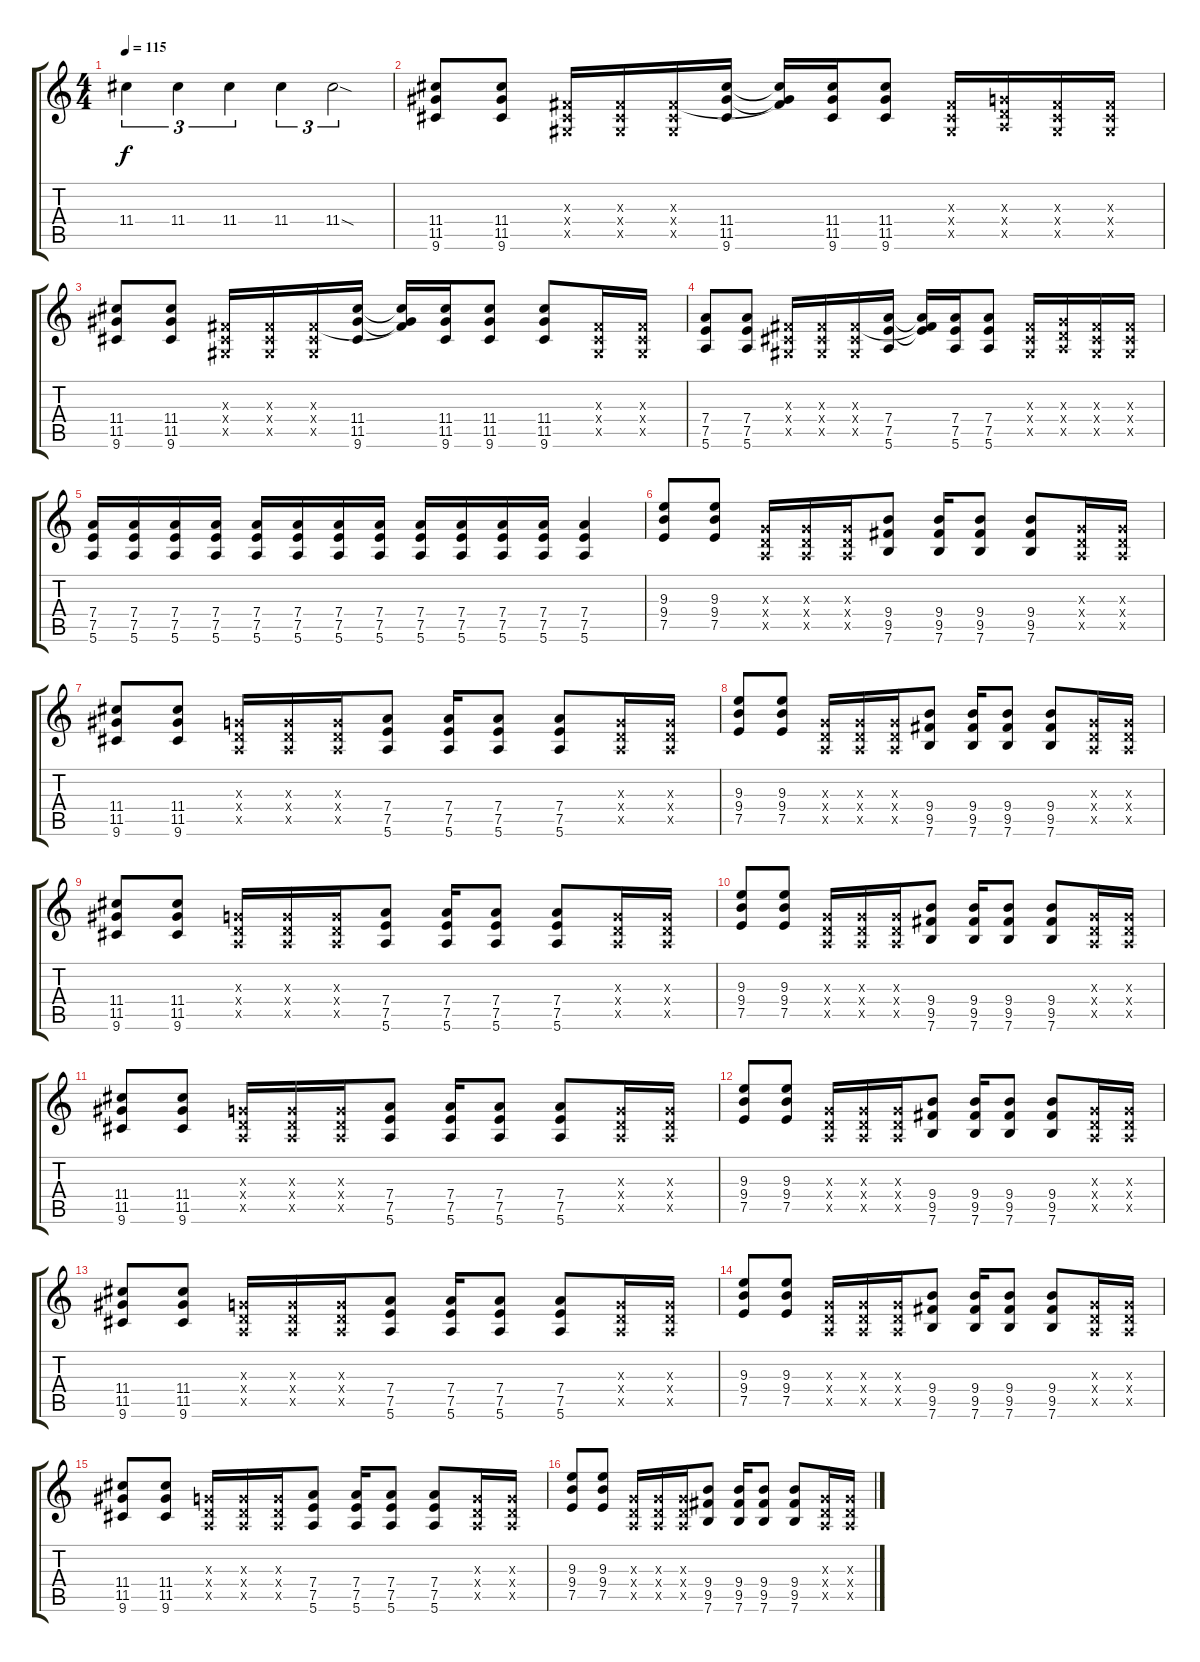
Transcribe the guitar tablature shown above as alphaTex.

\track "" {instrument overdrivenguitar}
\staff {score tabs}
\tuning (E4 B3 G3 D3 A2 E2) {hide}
\ts (4 4)
\tempo 115
\clef g2
\ks c
11.4{t}.4{tu (3 2) dy f} 11.4.4{tu (3 2)} 11.4.4{tu (3 2)} 11.4.4{tu (3 2)} 11.4{sod}.2{tu (3 2)} |
(11.4 11.5 9.6).8 (11.4 11.5 9.6).8 (-1.3{x} -1.4{x} -1.5{x}).16 (-1.3{x} -1.4{x} -1.5{x}).16 (-1.3{x} -1.4{x} -1.5{x}).16 (11.4 11.5 9.6).16 (-1.3{t} 11.4{t} 11.5{t}).16 (11.4 11.5 9.6).16 (11.4 11.5 9.6).8 (-1.3{x} -1.4{x} -1.5{x}).16 (0.3{x} 0.4{x} 0.5{x}).16 (-1.3{x} -1.4{x} -1.5{x}).16 (-1.3{x} -1.4{x} -1.5{x}).16 |
(11.4 11.5 9.6).8 (11.4 11.5 9.6).8 (-1.3{x} -1.4{x} -1.5{x}).16 (-1.3{x} -1.4{x} -1.5{x}).16 (-1.3{x} -1.4{x} -1.5{x}).16 (11.4 11.5 9.6).16 (-1.3{t} 11.4{t} 11.5{t}).16 (11.4 11.5 9.6).16 (11.4 11.5 9.6).8 (11.4 11.5 9.6).8 (-1.3{x} -1.4{x} -1.5{x}).16 (-1.3{x} -1.4{x} -1.5{x}).16 |
(7.4 7.5 5.6).8 (7.4 7.5 5.6).8 (-1.3{x} -1.4{x} -1.5{x}).16 (-1.3{x} -1.4{x} -1.5{x}).16 (-1.3{x} -1.4{x} -1.5{x}).16 (7.4 7.5 5.6).16 (-1.3{t} 7.4{t} 7.5{t}).16 (7.4 7.5 5.6).16 (7.4 7.5 5.6).8 (-1.3{x} -1.4{x} -1.5{x}).16 (0.3{x} 0.4{x} 0.5{x}).16 (-1.3{x} -1.4{x} -1.5{x}).16 (-1.3{x} -1.4{x} -1.5{x}).16 |
(7.4 7.5 5.6).16 (7.4 7.5 5.6).16 (7.4 7.5 5.6).16 (7.4 7.5 5.6).16 (7.4 7.5 5.6).16 (7.4 7.5 5.6).16 (7.4 7.5 5.6).16 (7.4 7.5 5.6).16 (7.4 7.5 5.6).16 (7.4 7.5 5.6).16 (7.4 7.5 5.6).16 (7.4 7.5 5.6).16 (7.4 7.5 5.6).4 |
(9.3 9.4 7.5).8 (9.3 9.4 7.5).8 (0.3{x} 0.4{x} 0.5{x}).16 (0.3{x} 0.4{x} 0.5{x}).16 (0.3{x} 0.4{x} 0.5{x}).16 (9.4 9.5 7.6).8 (9.4 9.5 7.6).16 (9.4 9.5 7.6).8 (9.4 9.5 7.6).8 (0.3{x} 0.4{x} 0.5{x}).16 (0.3{x} 0.4{x} 0.5{x}).16 |
(11.4 11.5 9.6).8 (11.4 11.5 9.6).8 (0.3{x} 0.4{x} 0.5{x}).16 (0.3{x} 0.4{x} 0.5{x}).16 (0.3{x} 0.4{x} 0.5{x}).16 (7.4 7.5 5.6).8 (7.4 7.5 5.6).16 (7.4 7.5 5.6).8 (7.4 7.5 5.6).8 (0.3{x} 0.4{x} 0.5{x}).16 (0.3{x} 0.4{x} 0.5{x}).16 |
(9.3 9.4 7.5).8 (9.3 9.4 7.5).8 (0.3{x} 0.4{x} 0.5{x}).16 (0.3{x} 0.4{x} 0.5{x}).16 (0.3{x} 0.4{x} 0.5{x}).16 (9.4 9.5 7.6).8 (9.4 9.5 7.6).16 (9.4 9.5 7.6).8 (9.4 9.5 7.6).8 (0.3{x} 0.4{x} 0.5{x}).16 (0.3{x} 0.4{x} 0.5{x}).16 |
(11.4 11.5 9.6).8 (11.4 11.5 9.6).8 (0.3{x} 0.4{x} 0.5{x}).16 (0.3{x} 0.4{x} 0.5{x}).16 (0.3{x} 0.4{x} 0.5{x}).16 (7.4 7.5 5.6).8 (7.4 7.5 5.6).16 (7.4 7.5 5.6).8 (7.4 7.5 5.6).8 (0.3{x} 0.4{x} 0.5{x}).16 (0.3{x} 0.4{x} 0.5{x}).16 |
(9.3 9.4 7.5).8 (9.3 9.4 7.5).8 (0.3{x} 0.4{x} 0.5{x}).16 (0.3{x} 0.4{x} 0.5{x}).16 (0.3{x} 0.4{x} 0.5{x}).16 (9.4 9.5 7.6).8 (9.4 9.5 7.6).16 (9.4 9.5 7.6).8 (9.4 9.5 7.6).8 (0.3{x} 0.4{x} 0.5{x}).16 (0.3{x} 0.4{x} 0.5{x}).16 |
(11.4 11.5 9.6).8 (11.4 11.5 9.6).8 (0.3{x} 0.4{x} 0.5{x}).16 (0.3{x} 0.4{x} 0.5{x}).16 (0.3{x} 0.4{x} 0.5{x}).16 (7.4 7.5 5.6).8 (7.4 7.5 5.6).16 (7.4 7.5 5.6).8 (7.4 7.5 5.6).8 (0.3{x} 0.4{x} 0.5{x}).16 (0.3{x} 0.4{x} 0.5{x}).16 |
(9.3 9.4 7.5).8 (9.3 9.4 7.5).8 (0.3{x} 0.4{x} 0.5{x}).16 (0.3{x} 0.4{x} 0.5{x}).16 (0.3{x} 0.4{x} 0.5{x}).16 (9.4 9.5 7.6).8 (9.4 9.5 7.6).16 (9.4 9.5 7.6).8 (9.4 9.5 7.6).8 (0.3{x} 0.4{x} 0.5{x}).16 (0.3{x} 0.4{x} 0.5{x}).16 |
(11.4 11.5 9.6).8 (11.4 11.5 9.6).8 (0.3{x} 0.4{x} 0.5{x}).16 (0.3{x} 0.4{x} 0.5{x}).16 (0.3{x} 0.4{x} 0.5{x}).16 (7.4 7.5 5.6).8 (7.4 7.5 5.6).16 (7.4 7.5 5.6).8 (7.4 7.5 5.6).8 (0.3{x} 0.4{x} 0.5{x}).16 (0.3{x} 0.4{x} 0.5{x}).16 |
(9.3 9.4 7.5).8 (9.3 9.4 7.5).8 (0.3{x} 0.4{x} 0.5{x}).16 (0.3{x} 0.4{x} 0.5{x}).16 (0.3{x} 0.4{x} 0.5{x}).16 (9.4 9.5 7.6).8 (9.4 9.5 7.6).16 (9.4 9.5 7.6).8 (9.4 9.5 7.6).8 (0.3{x} 0.4{x} 0.5{x}).16 (0.3{x} 0.4{x} 0.5{x}).16 |
(11.4 11.5 9.6).8 (11.4 11.5 9.6).8 (0.3{x} 0.4{x} 0.5{x}).16 (0.3{x} 0.4{x} 0.5{x}).16 (0.3{x} 0.4{x} 0.5{x}).16 (7.4 7.5 5.6).8 (7.4 7.5 5.6).16 (7.4 7.5 5.6).8 (7.4 7.5 5.6).8 (0.3{x} 0.4{x} 0.5{x}).16 (0.3{x} 0.4{x} 0.5{x}).16 |
(9.3 9.4 7.5).8 (9.3 9.4 7.5).8 (0.3{x} 0.4{x} 0.5{x}).16 (0.3{x} 0.4{x} 0.5{x}).16 (0.3{x} 0.4{x} 0.5{x}).16 (9.4 9.5 7.6).8 (9.4 9.5 7.6).16 (9.4 9.5 7.6).8 (9.4 9.5 7.6).8 (0.3{x} 0.4{x} 0.5{x}).16 (0.3{x} 0.4{x} 0.5{x}).16
